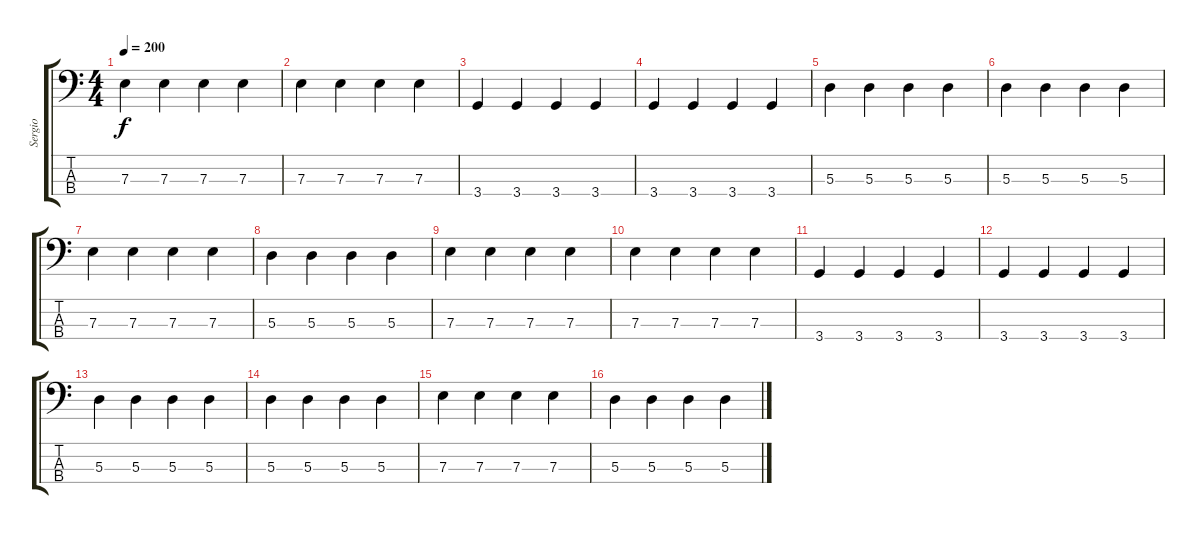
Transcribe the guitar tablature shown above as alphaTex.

\track ("Sergio" "Sergio") {instrument electricbasspick}
\staff {score tabs}
\tuning (G2 D2 A1 E1) {hide}
\ts (4 4)
\tempo 200
\clef f4
\ks c
7.3.4{dy f instrument electricbasspick} 7.3.4 7.3.4 7.3.4 |
7.3.4 7.3.4 7.3.4 7.3.4 |
3.4.4 3.4.4 3.4.4 3.4.4 |
3.4.4 3.4.4 3.4.4 3.4.4 |
5.3.4 5.3.4 5.3.4 5.3.4 |
5.3.4 5.3.4 5.3.4 5.3.4 |
7.3.4 7.3.4 7.3.4 7.3.4 |
5.3.4 5.3.4 5.3.4 5.3.4 |
7.3.4 7.3.4 7.3.4 7.3.4 |
7.3.4 7.3.4 7.3.4 7.3.4 |
3.4.4 3.4.4 3.4.4 3.4.4 |
3.4.4 3.4.4 3.4.4 3.4.4 |
5.3.4 5.3.4 5.3.4 5.3.4 |
5.3.4 5.3.4 5.3.4 5.3.4 |
7.3.4 7.3.4 7.3.4 7.3.4 |
5.3.4 5.3.4 5.3.4 5.3.4
